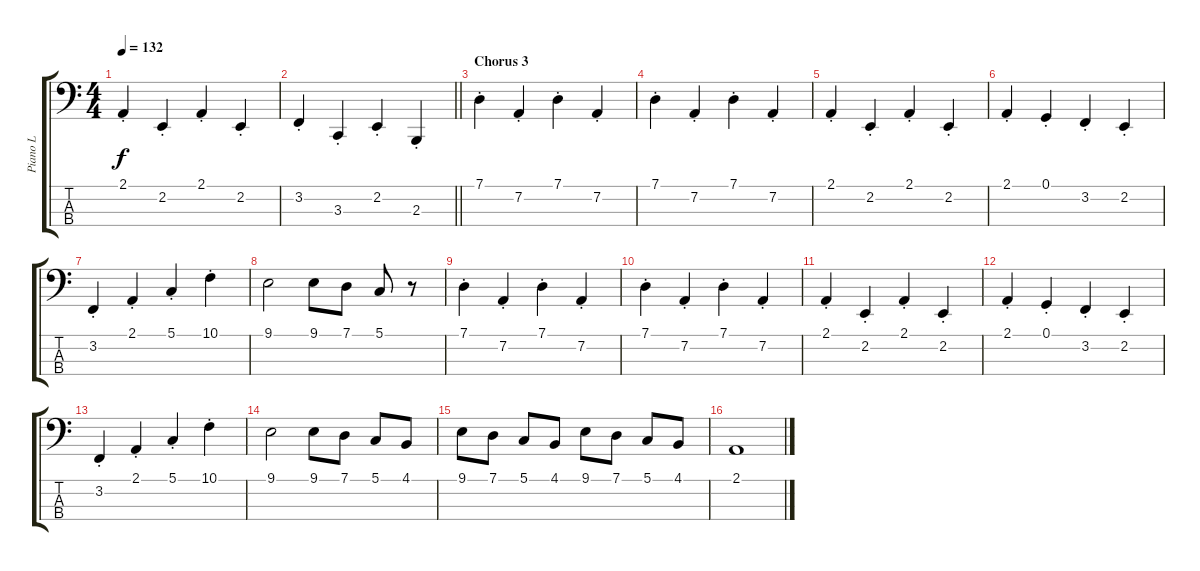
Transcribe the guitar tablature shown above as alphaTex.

\track ("Piano L" "Piano L") {instrument acousticgrandpiano}
\staff {score tabs}
\tuning (G2 D2 A1 E1) {hide}
\ts (4 4)
\tempo 132
\clef f4
\ks c
2.1{st}.4{dy f} 2.2{st}.4 2.1{st}.4 2.2{st}.4 |
\barLineRight lightlight
3.2{st}.4 3.3{st}.4 2.2{st}.4 2.3{st}.4 |
\section ("" "Chorus 3")
7.1{st}.4 7.2{st}.4 7.1{st}.4 7.2{st}.4 |
7.1{st}.4 7.2{st}.4 7.1{st}.4 7.2{st}.4 |
2.1{st}.4 2.2{st}.4 2.1{st}.4 2.2{st}.4 |
2.1{st}.4 0.1{st}.4 3.2{st}.4 2.2{st}.4 |
3.2{st}.4 2.1{st}.4 5.1{st}.4 10.1{st}.4 |
9.1.2 9.1.8 7.1.8 5.1.8 r.8 |
7.1{st}.4 7.2{st}.4 7.1{st}.4 7.2{st}.4 |
7.1{st}.4 7.2{st}.4 7.1{st}.4 7.2{st}.4 |
2.1{st}.4 2.2{st}.4 2.1{st}.4 2.2{st}.4 |
2.1{st}.4 0.1{st}.4 3.2{st}.4 2.2{st}.4 |
3.2{st}.4 2.1{st}.4 5.1{st}.4 10.1{st}.4 |
9.1.2 9.1.8 7.1.8 5.1.8 4.1.8 |
9.1.8 7.1.8 5.1.8 4.1.8 9.1.8 7.1.8 5.1.8 4.1.8 |
2.1.1
